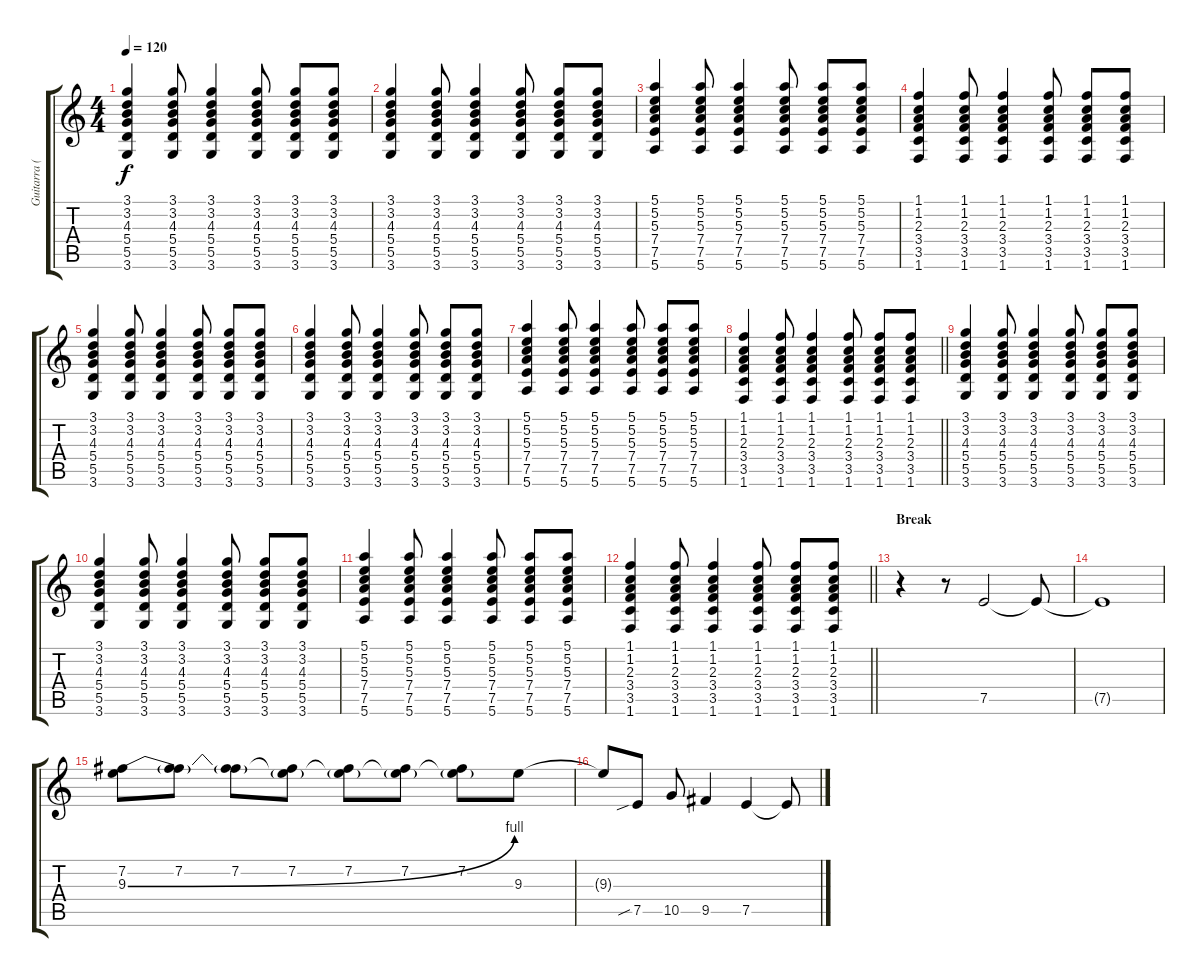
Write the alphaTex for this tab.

\track ("Guitarra (Rigo)" "Guitarra (") {instrument overdrivenguitar}
\staff {score tabs}
\tuning (E4 B3 G3 D3 A2 E2) {hide}
\ts (4 4)
\tempo 120
\clef g2
\ks c
(3.1 3.2 4.3 5.4 5.5 3.6).4{dy f} (3.1 3.2 4.3 5.4 5.5 3.6).8 (3.1 3.2 4.3 5.4 5.5 3.6).4 (3.1 3.2 4.3 5.4 5.5 3.6).8 (3.1 3.2 4.3 5.4 5.5 3.6).8 (3.1 3.2 4.3 5.4 5.5 3.6).8 |
(3.1 3.2 4.3 5.4 5.5 3.6).4 (3.1 3.2 4.3 5.4 5.5 3.6).8 (3.1 3.2 4.3 5.4 5.5 3.6).4 (3.1 3.2 4.3 5.4 5.5 3.6).8 (3.1 3.2 4.3 5.4 5.5 3.6).8 (3.1 3.2 4.3 5.4 5.5 3.6).8 |
(5.1 5.2 5.3 7.4 7.5 5.6).4 (5.1 5.2 5.3 7.4 7.5 5.6).8 (5.1 5.2 5.3 7.4 7.5 5.6).4 (5.1 5.2 5.3 7.4 7.5 5.6).8 (5.1 5.2 5.3 7.4 7.5 5.6).8 (5.1 5.2 5.3 7.4 7.5 5.6).8 |
(1.1 1.2 2.3 3.4 3.5 1.6).4 (1.1 1.2 2.3 3.4 3.5 1.6).8 (1.1 1.2 2.3 3.4 3.5 1.6).4 (1.1 1.2 2.3 3.4 3.5 1.6).8 (1.1 1.2 2.3 3.4 3.5 1.6).8 (1.1 1.2 2.3 3.4 3.5 1.6).8 |
(3.1 3.2 4.3 5.4 5.5 3.6).4 (3.1 3.2 4.3 5.4 5.5 3.6).8 (3.1 3.2 4.3 5.4 5.5 3.6).4 (3.1 3.2 4.3 5.4 5.5 3.6).8 (3.1 3.2 4.3 5.4 5.5 3.6).8 (3.1 3.2 4.3 5.4 5.5 3.6).8 |
(3.1 3.2 4.3 5.4 5.5 3.6).4 (3.1 3.2 4.3 5.4 5.5 3.6).8 (3.1 3.2 4.3 5.4 5.5 3.6).4 (3.1 3.2 4.3 5.4 5.5 3.6).8 (3.1 3.2 4.3 5.4 5.5 3.6).8 (3.1 3.2 4.3 5.4 5.5 3.6).8 |
(5.1 5.2 5.3 7.4 7.5 5.6).4 (5.1 5.2 5.3 7.4 7.5 5.6).8 (5.1 5.2 5.3 7.4 7.5 5.6).4 (5.1 5.2 5.3 7.4 7.5 5.6).8 (5.1 5.2 5.3 7.4 7.5 5.6).8 (5.1 5.2 5.3 7.4 7.5 5.6).8 |
\barLineRight lightlight
(1.1 1.2 2.3 3.4 3.5 1.6).4 (1.1 1.2 2.3 3.4 3.5 1.6).8 (1.1 1.2 2.3 3.4 3.5 1.6).4 (1.1 1.2 2.3 3.4 3.5 1.6).8 (1.1 1.2 2.3 3.4 3.5 1.6).8 (1.1 1.2 2.3 3.4 3.5 1.6).8 |
(3.1 3.2 4.3 5.4 5.5 3.6).4 (3.1 3.2 4.3 5.4 5.5 3.6).8 (3.1 3.2 4.3 5.4 5.5 3.6).4 (3.1 3.2 4.3 5.4 5.5 3.6).8 (3.1 3.2 4.3 5.4 5.5 3.6).8 (3.1 3.2 4.3 5.4 5.5 3.6).8 |
(3.1 3.2 4.3 5.4 5.5 3.6).4 (3.1 3.2 4.3 5.4 5.5 3.6).8 (3.1 3.2 4.3 5.4 5.5 3.6).4 (3.1 3.2 4.3 5.4 5.5 3.6).8 (3.1 3.2 4.3 5.4 5.5 3.6).8 (3.1 3.2 4.3 5.4 5.5 3.6).8 |
(5.1 5.2 5.3 7.4 7.5 5.6).4 (5.1 5.2 5.3 7.4 7.5 5.6).8 (5.1 5.2 5.3 7.4 7.5 5.6).4 (5.1 5.2 5.3 7.4 7.5 5.6).8 (5.1 5.2 5.3 7.4 7.5 5.6).8 (5.1 5.2 5.3 7.4 7.5 5.6).8 |
\barLineRight lightlight
(1.1 1.2 2.3 3.4 3.5 1.6).4 (1.1 1.2 2.3 3.4 3.5 1.6).8 (1.1 1.2 2.3 3.4 3.5 1.6).4 (1.1 1.2 2.3 3.4 3.5 1.6).8 (1.1 1.2 2.3 3.4 3.5 1.6).8 (1.1 1.2 2.3 3.4 3.5 1.6).8 |
\section ("" "Break")
r.4{volume 16 balance 8} r.8 7.5.2 7.5{t}.8 |
7.5{t}.1 |
(7.2 9.3{be (bend 0 0 60 4)}).8 (7.2 9.3{t}).8 (7.2 9.3{t}).8 (7.2 9.3{t}).8 (7.2 9.3{t}).8 (7.2 9.3{t}).8 (7.2 9.3{t}).8 9.3.8 |
9.3{t}.8 7.5{sib}.8 10.5.8 9.5.4 7.5.4 7.5{t}.8
